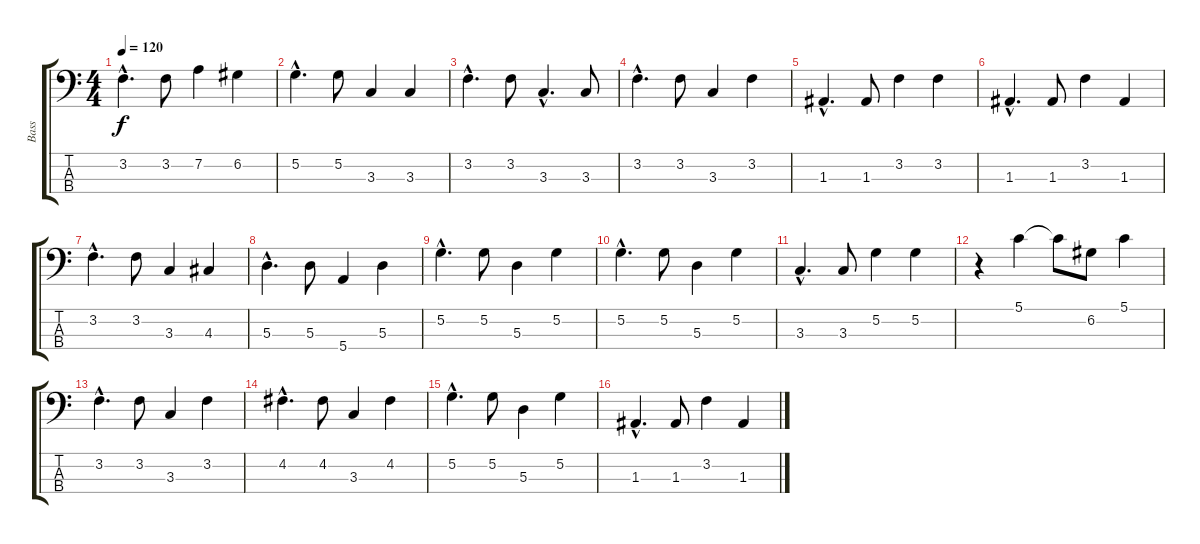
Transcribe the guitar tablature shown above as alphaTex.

\track ("Bass" "Bass") {instrument electricbassfinger}
\staff {score tabs}
\tuning (G2 D2 A1 E1) {hide}
\ts (4 4)
\tempo 120
\clef f4
\ks c
3.2{hac}.4{d dy f} 3.2.8 7.2.4 6.2.4 |
5.2{hac}.4{d} 5.2.8 3.3.4 3.3.4 |
3.2{hac}.4{d} 3.2.8 3.3{hac}.4{d} 3.3.8 |
3.2{hac}.4{d} 3.2.8 3.3.4 3.2.4 |
1.3{hac}.4{d} 1.3.8 3.2.4 3.2.4 |
1.3{hac}.4{d} 1.3.8 3.2.4 1.3.4 |
3.2{hac}.4{d} 3.2.8 3.3.4 4.3.4 |
5.3{hac}.4{d} 5.3.8 5.4.4 5.3.4 |
5.2{hac}.4{d} 5.2.8 5.3.4 5.2.4 |
5.2{hac}.4{d} 5.2.8 5.3.4 5.2.4 |
3.3{hac}.4{d} 3.3.8 5.2.4 5.2.4 |
r.4 5.1.4 5.1{t}.8 6.2.8 5.1.4 |
3.2{hac}.4{d} 3.2.8 3.3.4 3.2.4 |
4.2{hac}.4{d} 4.2.8 3.3.4 4.2.4 |
5.2{hac}.4{d} 5.2.8 5.3.4 5.2.4 |
1.3{hac}.4{d} 1.3.8 3.2.4 1.3.4
